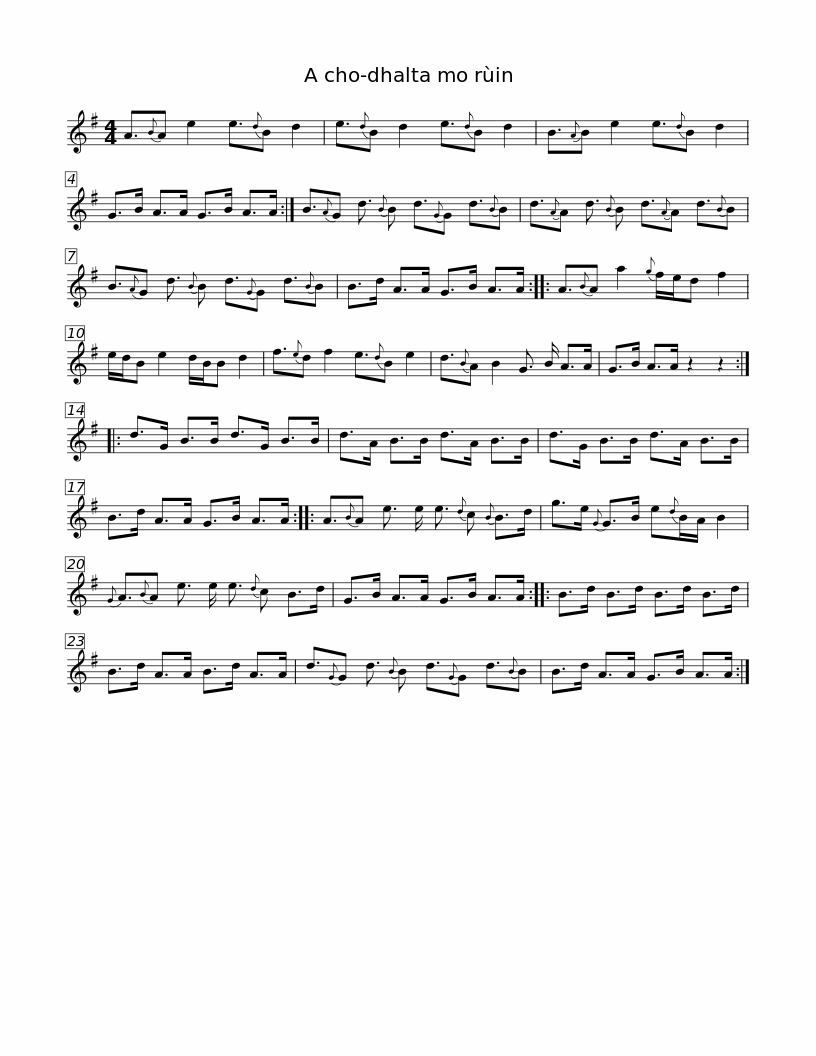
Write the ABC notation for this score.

X:1
L:1/8
M:4/4
I:linebreak $
K:G
V:1 treble
V:1
 A3/2{B}A e2 e3/2{d}B d2 | e3/2{d}B d2 e3/2{d}B d2 | B3/2{A}B e2 e3/2{d}B d2 | G>B A>A G>B A>A :|$ B3/2{A}G d3/2{B} B d3/2{G}G d3/2{B}B | %5
 d3/2{A}A d3/2{B} B d3/2{A}A d3/2{B}B | B3/2{A}G d3/2{B} B d3/2{G}G d3/2{B}B |$ B>d A>A G>B A>A :: A3/2{B}A a2{g} f/e/d f2 | e/d/B e2 d/B/B d2 | %10
 f3/2{e}d f2 e3/2{d}B e2 |$ d3/2{B}A B2 G3/2 B/ A>A | G>B A>A z2 z2 :: d>G B>B d>G B>B | d>A B>B d>A B>B |$ %15
 d>G B>B d>A B>B | B>d A>A G>B A>A :: A3/2{B}A e3/2 e/ e3/2{d} c{B} B>d | g>e{G} G>B e{d}B/A/ B2 |${G} A3/2{B}A e3/2 e/ e3/2{d} c B>d | %20
 G>B A>A G>B A>A :: B>d B>d B>d B>d | B>d A>A B>d A>A |$ d3/2{G}G d3/2{B} B d3/2{G}G d3/2{B}B | B>d A>A G>B A>A :| %25
